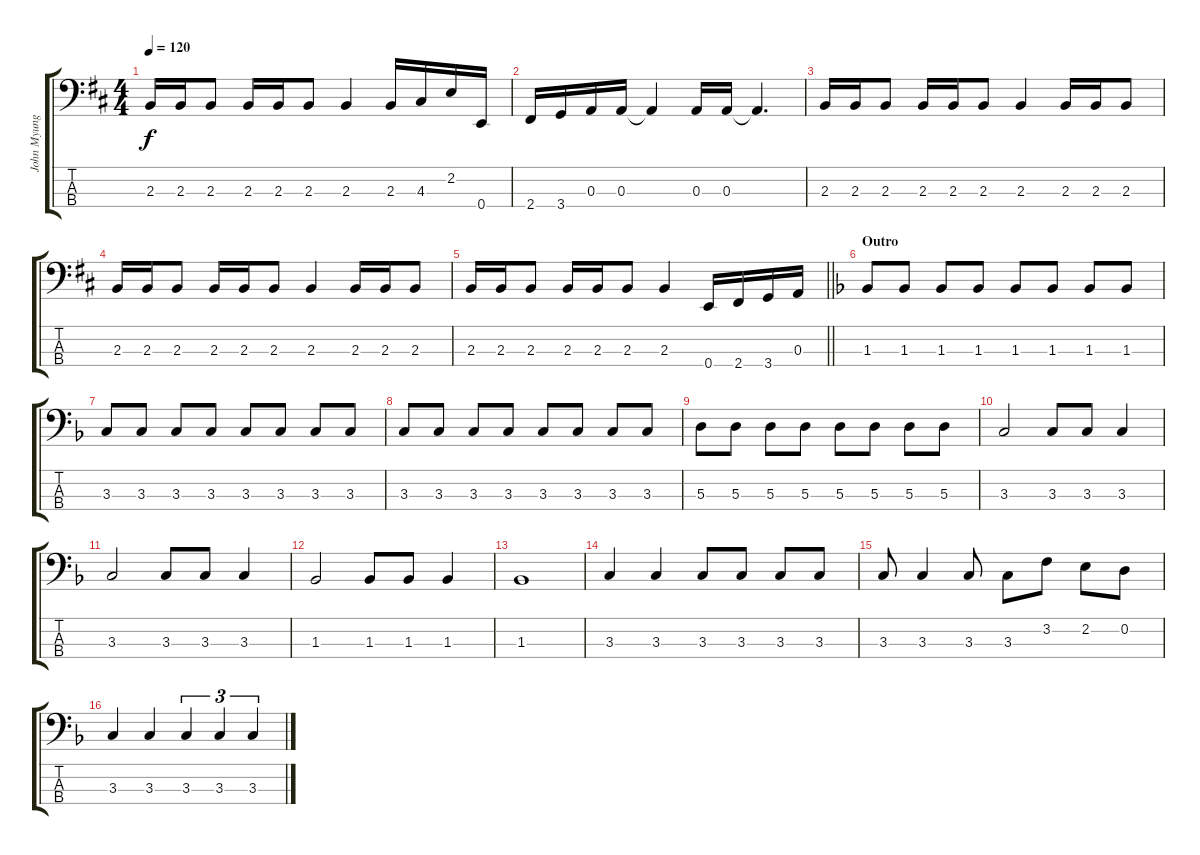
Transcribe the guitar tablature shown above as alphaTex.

\track ("John Myung" "John Myung") {instrument electricbassfinger}
\staff {score tabs}
\tuning (G2 D2 A1 E1) {hide}
\ts (4 4)
\tempo 120
\clef f4
\ks bminor
2.3.16{dy f} 2.3.16 2.3.8 2.3.16 2.3.16 2.3.8 2.3.4 2.3.16 4.3.16 2.2.16 0.4.16 |
2.4.16 3.4.16 0.3.16 0.3.16 0.3{t}.4 0.3.16 0.3.16 0.3{t}.4{d} |
2.3.16 2.3.16 2.3.8 2.3.16 2.3.16 2.3.8 2.3.4 2.3.16 2.3.16 2.3.8 |
2.3.16 2.3.16 2.3.8 2.3.16 2.3.16 2.3.8 2.3.4 2.3.16 2.3.16 2.3.8 |
\barLineRight lightlight
2.3.16 2.3.16 2.3.8 2.3.16 2.3.16 2.3.8 2.3.4 0.4.16 2.4.16 3.4.16 0.3.16 |
\section ("" "Outro")
\ks dminor
1.3.8 1.3.8 1.3.8 1.3.8 1.3.8 1.3.8 1.3.8 1.3.8 |
3.3.8 3.3.8 3.3.8 3.3.8 3.3.8 3.3.8 3.3.8 3.3.8 |
3.3.8 3.3.8 3.3.8 3.3.8 3.3.8 3.3.8 3.3.8 3.3.8 |
5.3.8 5.3.8 5.3.8 5.3.8 5.3.8 5.3.8 5.3.8 5.3.8 |
3.3.2 3.3.8 3.3.8 3.3.4 |
3.3.2 3.3.8 3.3.8 3.3.4 |
1.3.2 1.3.8 1.3.8 1.3.4 |
1.3.1 |
3.3.4 3.3.4 3.3.8 3.3.8 3.3.8 3.3.8 |
3.3.8 3.3.4 3.3.8 3.3.8 3.2.8 2.2.8 0.2.8 |
3.3.4 3.3.4 3.3.4{tu (3 2)} 3.3.4{tu (3 2)} 3.3.4{tu (3 2)}
